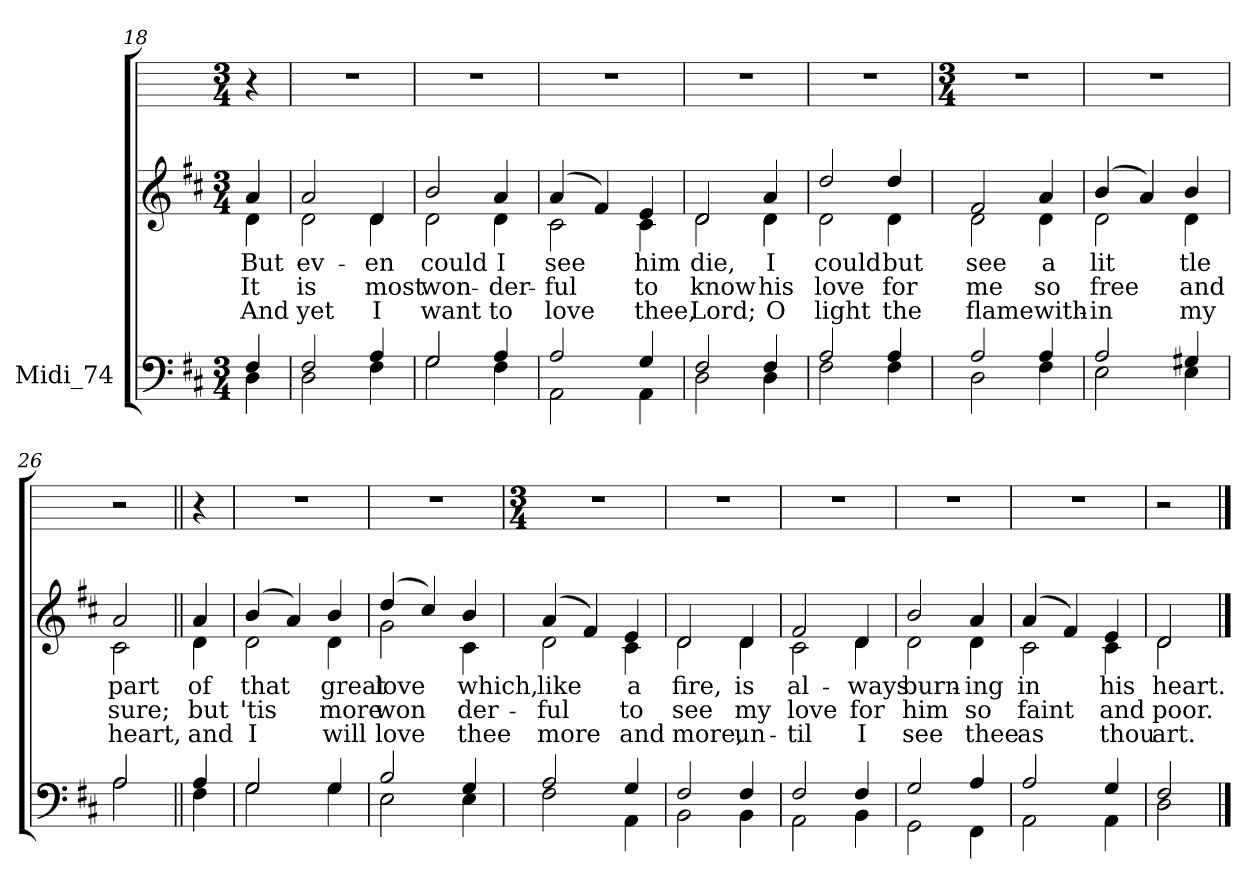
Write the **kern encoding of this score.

**kern	**kern	**text	**text	**text	**kern
*part3	*part2	*part2	*part2	*part2	*part1
*staff3	*staff2	*staff2	*staff2	*staff2	*staff1
*I"Midi_74	*	*	*	*	*
!!LO:LB:g=z
*clefF4	*clefG2	*	*	*	*
*k[f#c#]	*k[f#c#]	*	*	*	*
*D:	*D:	*	*	*	*
*M3/4	*M3/4	*	*	*	*M3/4
=18	=18	=18	=18	=18	=18
*^	*	*	*	*	*
!	!	!LO:TX:a:t=AMNS 70 continued	!	!	!	!
!	!	!	!LO:LY:b	!LO:LY:b	!LO:LY:b	!
*	*	*^	*	*	*	*
4F#/	4D\	4a/	4d\	But	It	And	4r
=19	=19	=19	=19	=19	=19	=19	=19
!	!	!	!	!LO:LY:b	!LO:LY:b	!LO:LY:b	!
2F#/	2D\	2a/	2d\	ev-	-is	yet	2.r
!	!	!	!	!LO:LY:b	!LO:LY:b	!LO:LY:b	!
4A/	4F#\	4d/	4d\	en	most	I	.
=20	=20	=20	=20	=20	=20	=20	=20
!	!	!	!	!LO:LY:b	!LO:LY:b	!LO:LY:b	!
2G/	2G\	2b/	2d\	could	won-	-want	2.r
!	!	!	!	!LO:LY:b	!LO:LY:b	!LO:LY:b	!
4A/	4F#\	4a/	4d\	I	der-	-to	.
=21	=21	=21	=21	=21	=21	=21	=21
!	!	!	!	!LO:LY:b	!LO:LY:b	!LO:LY:b	!
2A/	2AA\	(>4a/	2c#\	see	ful	love	2.r
.	.	4f#/)	.	.	.	.	.
!	!	!	!	!LO:LY:b	!LO:LY:b	!LO:LY:b	!
4G/	4AA\	4e/	4c#\	him	to	thee,	.
=22	=22	=22	=22	=22	=22	=22	=22
!	!	!	!	!LO:LY:b	!LO:LY:b	!LO:LY:b	!
2F#/	2D\	2d/	2d\	die,	know	Lord;	2.r
!	!	!	!	!LO:LY:b	!LO:LY:b	!LO:LY:b	!
4F#/	4D\	4a/	4d\	I	his	O	.
=23	=23	=23	=23	=23	=23	=23	=23
!	!	!	!	!LO:LY:b	!LO:LY:b	!LO:LY:b	!
2A/	2F#\	2dd/	2d\	could	love	light	2.r
!	!	!	!	!LO:LY:b	!LO:LY:b	!LO:LY:b	!
4A/	4F#\	4dd/	4d\	but	for	the	.
!!LO:LB:g=z
=24	=24	=24	=24	=24	=24	=24	=24
*	*	*	*	*	*	*	*M3/4
!	!	!	!	!LO:LY:b	!LO:LY:b	!LO:LY:b	!
2A/	2D\	2f#/	2d\	see	me	flame	2.r
!	!	!	!	!LO:LY:b	!LO:LY:b	!LO:LY:b	!
4A/	4F#\	4a/	4d\	a	so	with-	.
=25	=25	=25	=25	=25	=25	=25	=25
!	!	!	!	!LO:LY:b	!LO:LY:b	!LO:LY:b	!
2A/	2E\	(>4b/	2d\	-lit	free	in	2.r
.	.	4a/)	.	.	.	.	.
!	!	!	!	!LO:LY:b	!LO:LY:b	!LO:LY:b	!
4G#X/	4E\	4b/	4d\	tle	and	my	.
=26	=26	=26	=26	=26	=26	=26	=26
!	!	!	!	!LO:LY:b	!LO:LY:b	!LO:LY:b	!
2A/	2A\	2a/	2c#\	part	sure;	heart,	2r
=27||	=27||	=27||	=27||	=27||	=27||	=27||	=27||
!	!	!	!	!LO:LY:b	!LO:LY:b	!LO:LY:b	!
4A/	4F#\	4a/	4d\	of	but	and	4r
=28	=28	=28	=28	=28	=28	=28	=28
!	!	!	!	!LO:LY:b	!LO:LY:b	!LO:LY:b	!
2G/	2G\	(>4b/	2d\	that	'tis	I	2.r
.	.	4a/)	.	.	.	.	.
!	!	!	!	!LO:LY:b	!LO:LY:b	!LO:LY:b	!
4G/	4G\	4b/	4d\	great	more	will	.
=29	=29	=29	=29	=29	=29	=29	=29
!	!	!	!	!LO:LY:b	!LO:LY:b	!LO:LY:b	!
2B/	2E\	(>4dd/	2g\	love	won	love	2.r
.	.	4cc#/)	.	.	.	.	.
!	!	!	!	!LO:LY:b	!LO:LY:b	!LO:LY:b	!
4G/	4E\	4b/	4c#\	which,	der-	-thee	.
!!LO:LB:g=z
=30	=30	=30	=30	=30	=30	=30	=30
*	*	*	*	*	*	*	*M3/4
!	!	!	!	!LO:LY:b	!LO:LY:b	!LO:LY:b	!
2A/	2F#\	(>4a/	2d\	like	ful	more	2.r
.	.	4f#/)	.	.	.	.	.
!	!	!	!	!LO:LY:b	!LO:LY:b	!LO:LY:b	!
4G/	4AA\	4e/	4c#\	a	to	and	.
=31	=31	=31	=31	=31	=31	=31	=31
!	!	!	!	!LO:LY:b	!LO:LY:b	!LO:LY:b	!
2F#/	2BB\	2d/	2d\	fire,	see	more,	2.r
!	!	!	!	!LO:LY:b	!LO:LY:b	!LO:LY:b	!
4F#/	4BB\	4d/	4d\	is	my	un-	.
=32	=32	=32	=32	=32	=32	=32	=32
!	!	!	!	!LO:LY:b	!LO:LY:b	!LO:LY:b	!
2F#/	2AA\	2f#/	2c#\	-al-	-love	til	2.r
!	!	!	!	!LO:LY:b	!LO:LY:b	!LO:LY:b	!
4F#/	4BB\	4d/	4d\	ways	for	I	.
=33	=33	=33	=33	=33	=33	=33	=33
!	!	!	!	!LO:LY:b	!LO:LY:b	!LO:LY:b	!
2G/	2GG\	2b/	2d\	burn-	-him	see	2.r
!	!	!	!	!LO:LY:b	!LO:LY:b	!LO:LY:b	!
4A/	4FF#\	4a/	4d\	ing	so	thee	.
=34	=34	=34	=34	=34	=34	=34	=34
!	!	!	!	!LO:LY:b	!LO:LY:b	!LO:LY:b	!
2A/	2AA\	(>4a/	2c#\	in	faint	as	2.r
.	.	4f#/)	.	.	.	.	.
!	!	!	!	!LO:LY:b	!LO:LY:b	!LO:LY:b	!
4G/	4AA\	4e/	4c#\	his	and	thou	.
=35	=35	=35	=35	=35	=35	=35	=35
!	!	!	!	!LO:LY:b	!LO:LY:b	!LO:LY:b	!
2F#/	2D\	2d/	2d\	heart.	poor.	art.	2r
*v	*v	*	*	*	*	*	*
*	*v	*v	*	*	*	*
==	==	==	==	==	==
*-	*-	*-	*-	*-	*-
